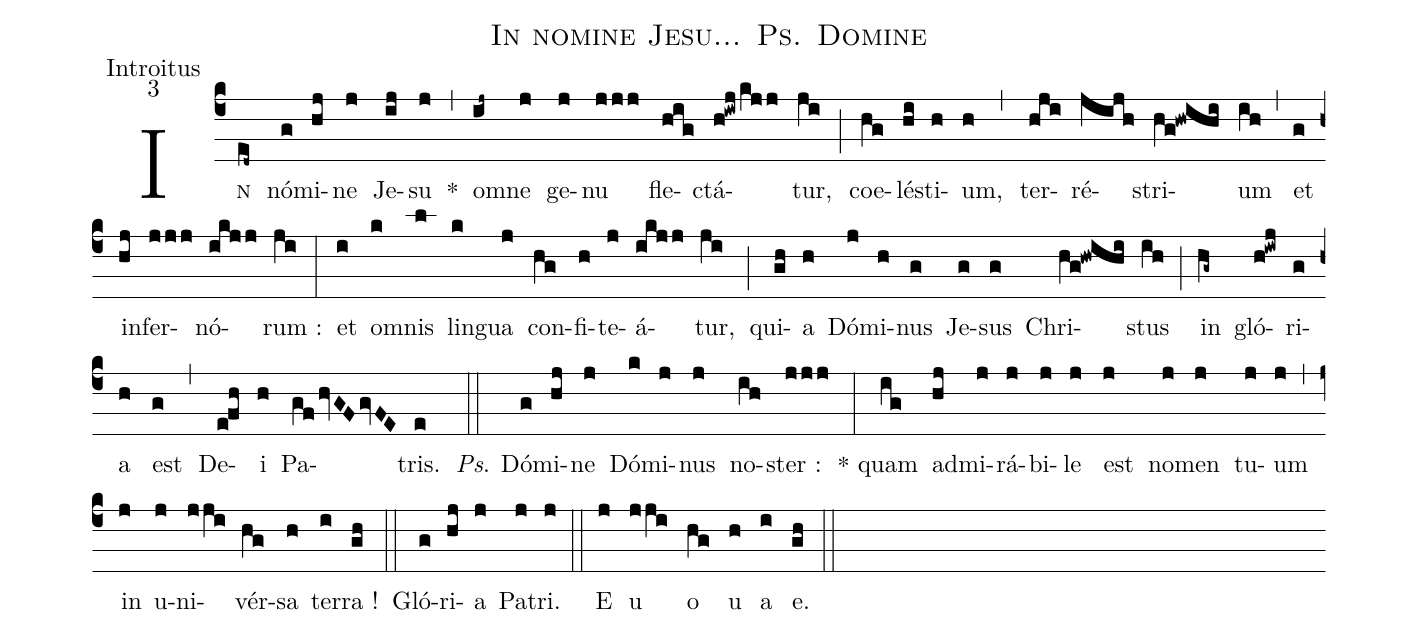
name:In nomine Jesu... Ps. Domine;
office-part:Introitus;
mode:3;
%%
(c4) I<sc>n</sc>(ed~) nó(g)mi(hj)ne(j) Je(ij)su(j) *(,) o(ij~)mne(j) ge(j)nu(jjj) fle(hig)ctá(h!iwjkjj)tur,(ji) (;) coe(hg)lé(hi)sti(h)um,(h) (,) ter(hji)ré(jijh)stri(hg!hwihi)um(ih) (,) et(g) in(hj)fer(jjj)nó(ikjj)rum :(ji) (:) et(i) o(k)mnis(l) lin(k)gua(j) con(hg)fi(h)te(j)á(ikjj)tur,(ji) (;) qui(gh)a(h) Dó(j)mi(h)nus(g) Je(g)sus(g) Chri(hg!hwihi)stus(ih) (;) in(hg~) gló(h!iwj)ri(g)a(h) est(g) (,) De(efh)i(h) Pa(gfhvGFgvFE)tris.(e) (::) <i>Ps</i>. Dó(g)mi(hj)ne(j) Dó(k)mi(j)nus(j) no(ih)ster :(jjj) (:) * quam(ig) ad(hj)mi(j)rá(j)bi(j)le(j) est(j) no(j)men(j) tu(j)um(j) (,) in(j) u(j)ni(jji)vér(hg)sa(h) ter(i)ra !(gh) (::) Gló(g)ri(hj)a(j) Pa(j)tri.(j) (::) E(j) u(jji) o(hg) u(h) a(i) e.(gh) (::)
